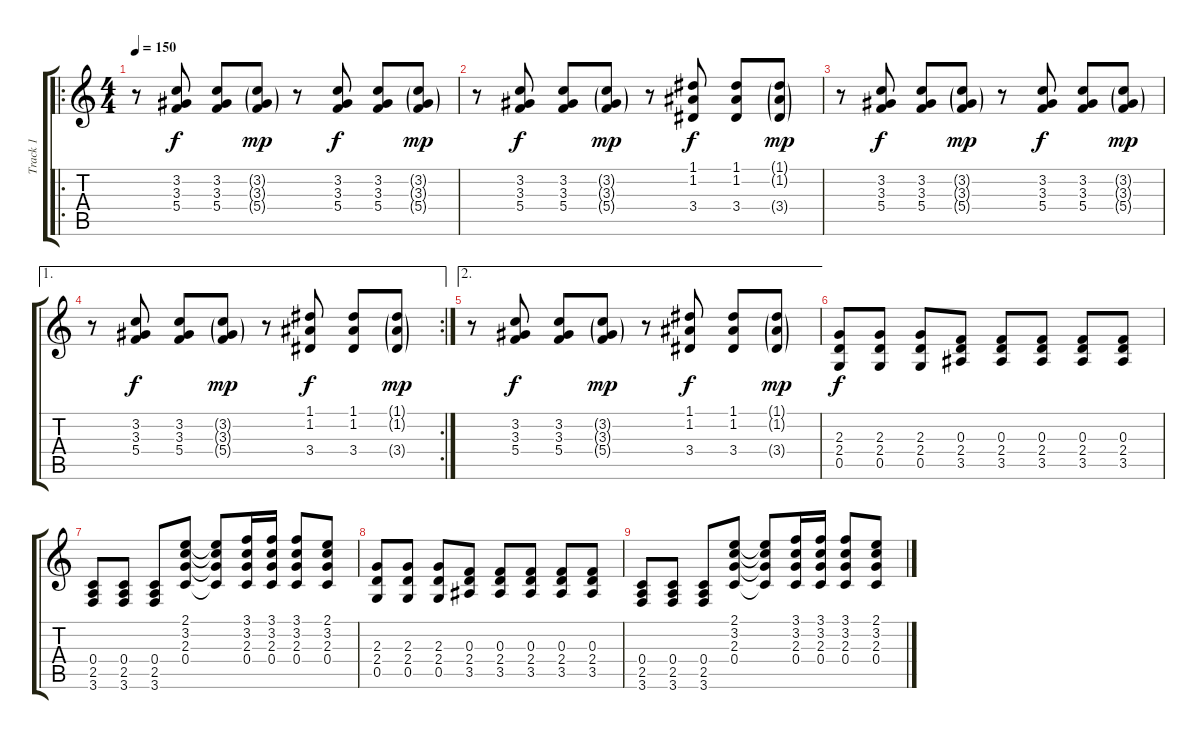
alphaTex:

\track ("Track 1" "Track 1") {instrument acousticguitarsteel}
\staff {score tabs}
\tuning (D4 A3 F3 C3 G2 D2) {hide}
\ro
\ts (4 4)
\tempo 150
\clef g2
\ks c
r.8{dy mp} (3.2 3.3 5.4).8{dy f} (3.2 3.3 5.4).8 (3.2{g} 3.3{g} 5.4{g}).8{dy mp} r.8 (3.2 3.3 5.4).8{dy f} (3.2 3.3 5.4).8 (3.2{g} 3.3{g} 5.4{g}).8{dy mp} |
r.8 (3.2 3.3 5.4).8{dy f} (3.2 3.3 5.4).8 (3.2{g} 3.3{g} 5.4{g}).8{dy mp} r.8 (1.1 1.2 3.4).8{dy f} (1.1 1.2 3.4).8 (1.1{g} 1.2{g} 3.4{g}).8{dy mp} |
r.8 (3.2 3.3 5.4).8{dy f} (3.2 3.3 5.4).8 (3.2{g} 3.3{g} 5.4{g}).8{dy mp} r.8 (3.2 3.3 5.4).8{dy f} (3.2 3.3 5.4).8 (3.2{g} 3.3{g} 5.4{g}).8{dy mp} |
\ae 1
\rc 2
r.8 (3.2 3.3 5.4).8{dy f} (3.2 3.3 5.4).8 (3.2{g} 3.3{g} 5.4{g}).8{dy mp} r.8 (1.1 1.2 3.4).8{dy f} (1.1 1.2 3.4).8 (1.1{g} 1.2{g} 3.4{g}).8{dy mp} |
\ae 2
r.8 (3.2 3.3 5.4).8{dy f} (3.2 3.3 5.4).8 (3.2{g} 3.3{g} 5.4{g}).8{dy mp} r.8 (1.1 1.2 3.4).8{dy f} (1.1 1.2 3.4).8 (1.1{g} 1.2{g} 3.4{g}).8{dy mp} |
(2.3 2.4 0.5).8{dy f} (2.3 2.4 0.5).8 (2.3 2.4 0.5).8 (0.3 2.4 3.5).8 (0.3 2.4 3.5).8 (0.3 2.4 3.5).8 (0.3 2.4 3.5).8 (0.3 2.4 3.5).8 |
(0.4 2.5 3.6).8 (0.4 2.5 3.6).8 (0.4 2.5 3.6).8 (2.1 3.2 2.3 0.4).8 (2.1{t} 3.2{t} 2.3{t} 0.4{t}).8 (3.1 3.2 2.3 0.4).16 (3.1 3.2 2.3 0.4).16 (3.1 3.2 2.3 0.4).8 (2.1 3.2 2.3 0.4).8 |
(2.3 2.4 0.5).8 (2.3 2.4 0.5).8 (2.3 2.4 0.5).8 (0.3 2.4 3.5).8 (0.3 2.4 3.5).8 (0.3 2.4 3.5).8 (0.3 2.4 3.5).8 (0.3 2.4 3.5).8 |
(0.4 2.5 3.6).8 (0.4 2.5 3.6).8 (0.4 2.5 3.6).8 (2.1 3.2 2.3 0.4).8 (2.1{t} 3.2{t} 2.3{t} 0.4{t}).8 (3.1 3.2 2.3 0.4).16 (3.1 3.2 2.3 0.4).16 (3.1 3.2 2.3 0.4).8 (2.1 3.2 2.3 0.4).8
